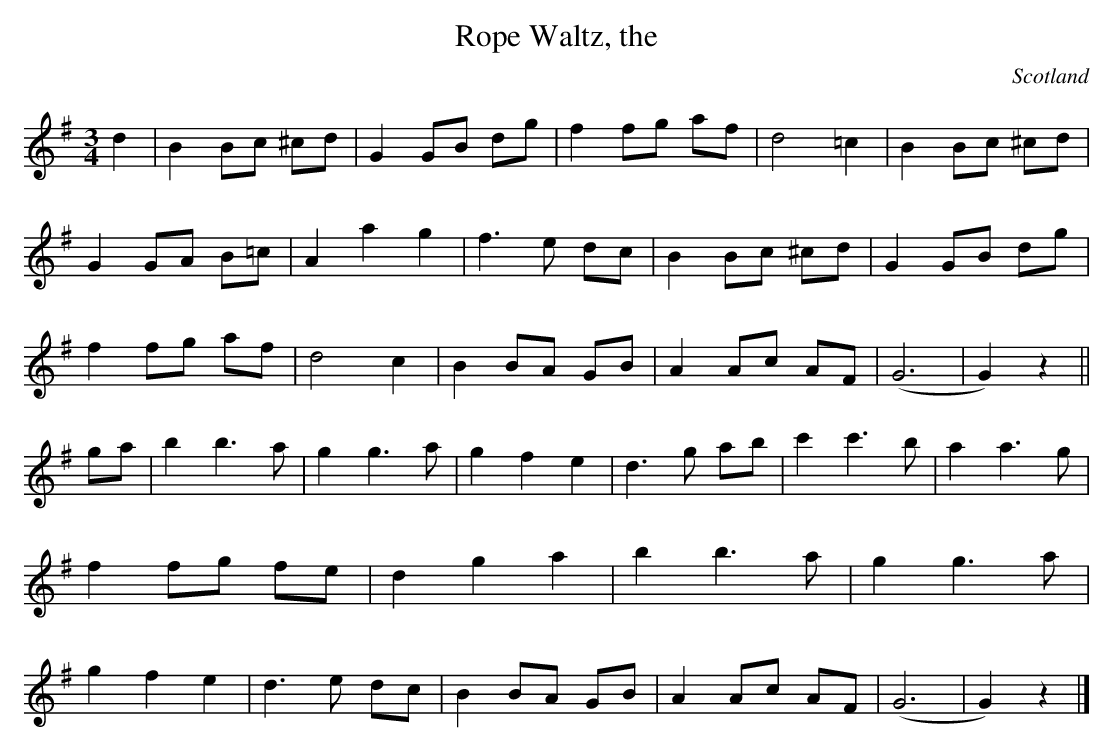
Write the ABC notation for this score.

X:1
T:Rope Waltz, the
O:Scotland
M:3/4
K:G
d2|\
B2 Bc ^cd| G2 GB dg| f2 fg af| d4 =c2|\
B2 Bc ^cd| G2 GA B=c| A2 a2 g2 | f3 e dc|\
B2 Bc ^cd | G2 GB dg| f2 fg af| d4 c2 | \
B2 BA GB| A2 Ac AF| (G6 | G2) z2 ||\
ga|\
b2 b3a| g2 g3 a| g2 f2 e2| d3 g ab|\
c'2 c'3 b| a2 a3 g| f2 fg fe|d2 g2 a2 |\
b2 b3 a|g2 g3 a | g2 f2 e2 | d3 e dc|\
B2 BA GB| A2 Ac AF| (G6 | G2) z2 |]
